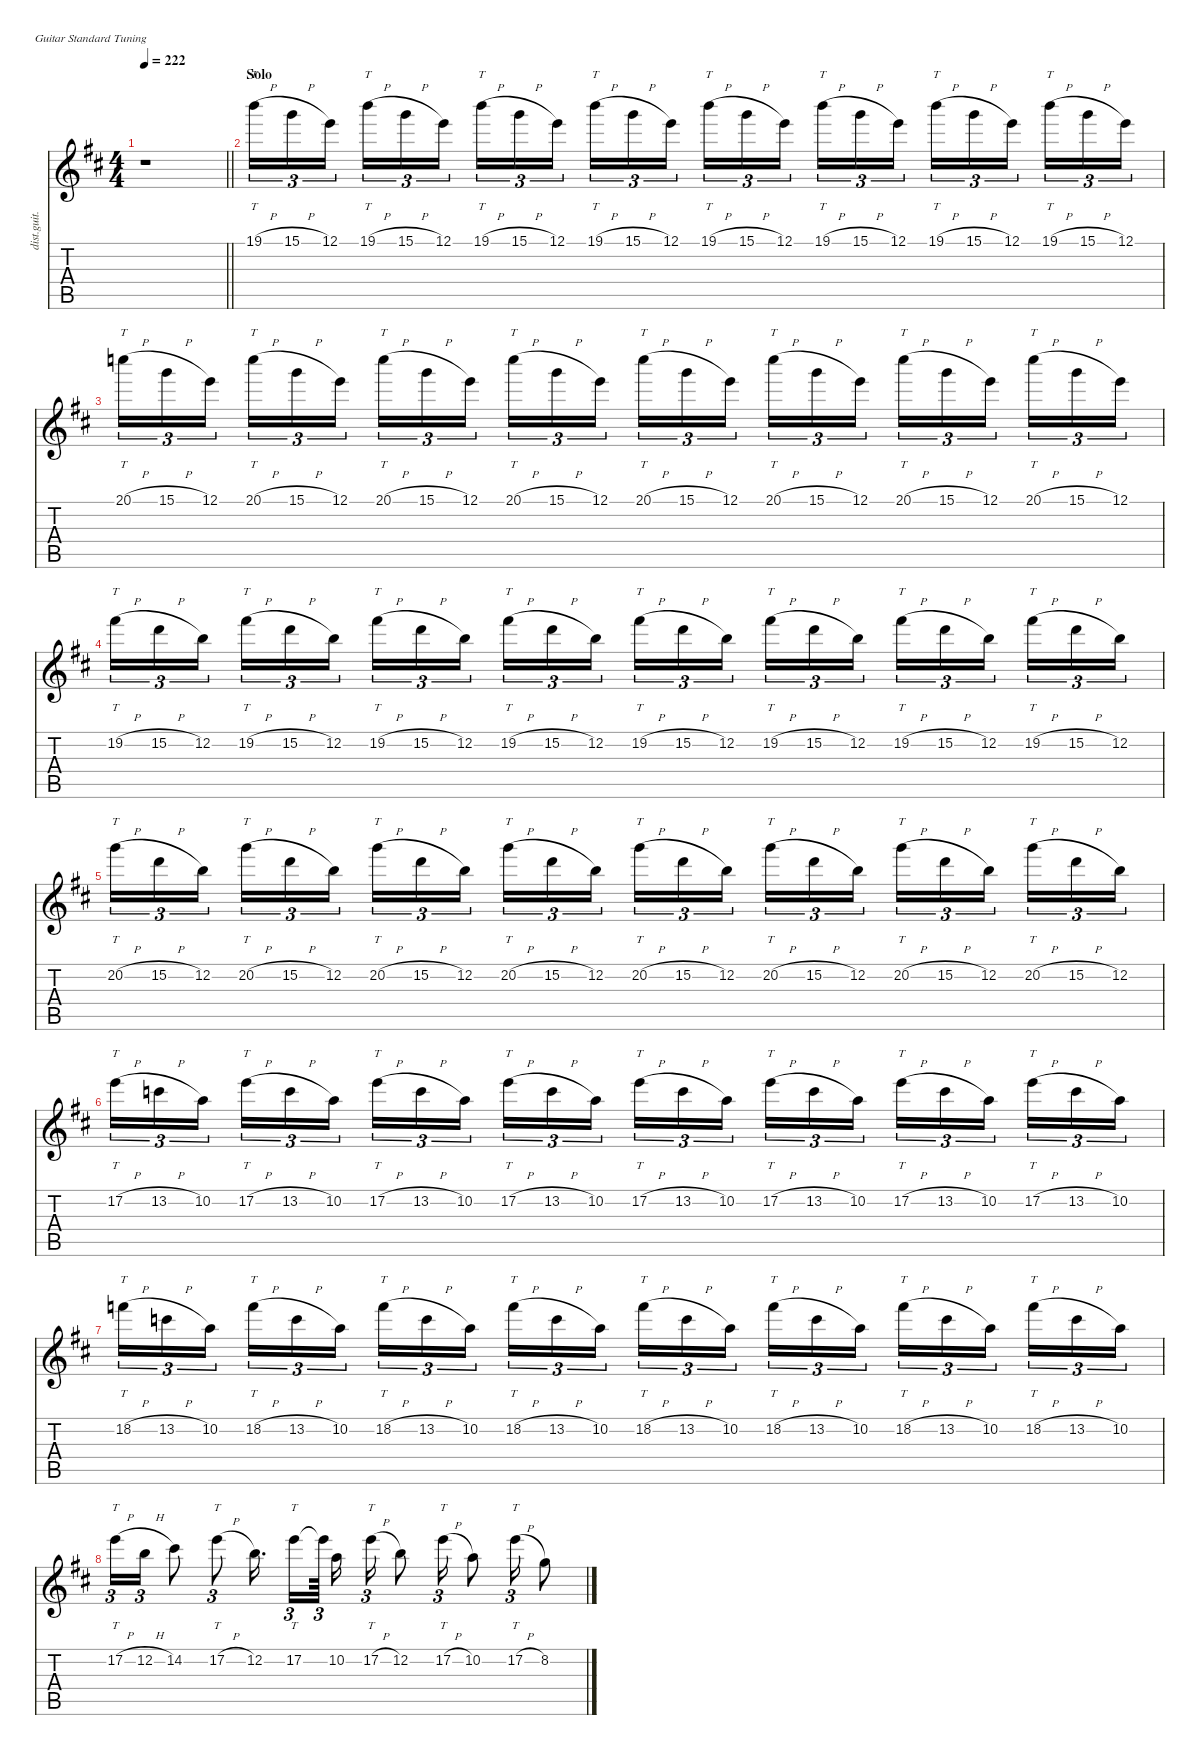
\defaultSystemsLayout 4
\hideDynamics
\bracketExtendMode nobrackets
\otherSystemsTrackNameOrientation horizontal
\track ("Kirk Hammett (Lead)" "dist.guit.") {defaultSystemsLayout 8 instrument distortionguitar}
\staff {score tabs}
\tuning (E4 B3 G3 D3 A2 E2)
\ts (4 4)
\tempo 222
\clef g2
\barLineRight lightlight
\ks bminor
r.1{dy f beam Down} |
\section ("" "Solo")
19.1{h acc forcenatural}.16{tt tu (3 2) dy fff beam Down} 15.1{h acc forcenatural}.16{tu (3 2) beam Down} 12.1{acc forcenatural}.16{tu (3 2) beam Down} 19.1{h acc forcenatural}.16{tt tu (3 2) beam Down} 15.1{h acc forcenatural}.16{tu (3 2) beam Down} 12.1{acc forcenatural}.16{tu (3 2) beam Down} 19.1{h acc forcenatural}.16{tt tu (3 2) beam Down} 15.1{h acc forcenatural}.16{tu (3 2) beam Down} 12.1{acc forcenatural}.16{tu (3 2) beam Down} 19.1{h acc forcenatural}.16{tt tu (3 2) beam Down} 15.1{h acc forcenatural}.16{tu (3 2) beam Down} 12.1{acc forcenatural}.16{tu (3 2) beam Down} 19.1{h acc forcenatural}.16{tt tu (3 2) beam Down} 15.1{h acc forcenatural}.16{tu (3 2) beam Down} 12.1{acc forcenatural}.16{tu (3 2) beam Down} 19.1{h acc forcenatural}.16{tt tu (3 2) beam Down} 15.1{h acc forcenatural}.16{tu (3 2) beam Down} 12.1{acc forcenatural}.16{tu (3 2) beam Down} 19.1{h acc forcenatural}.16{tt tu (3 2) beam Down} 15.1{h acc forcenatural}.16{tu (3 2) beam Down} 12.1{acc forcenatural}.16{tu (3 2) beam Down} 19.1{h acc forcenatural}.16{tt tu (3 2) beam Down} 15.1{h acc forcenatural}.16{tu (3 2) beam Down} 12.1{acc forcenatural}.16{tu (3 2) beam Down} |
20.1{h acc forcenatural}.16{tt tu (3 2) beam Down} 15.1{h acc forcenatural}.16{tu (3 2) beam Down} 12.1{acc forcenatural}.16{tu (3 2) beam Down} 20.1{h acc forcenatural}.16{tt tu (3 2) beam Down} 15.1{h acc forcenatural}.16{tu (3 2) beam Down} 12.1{acc forcenatural}.16{tu (3 2) beam Down} 20.1{h acc forcenatural}.16{tt tu (3 2) beam Down} 15.1{h acc forcenatural}.16{tu (3 2) beam Down} 12.1{acc forcenatural}.16{tu (3 2) beam Down} 20.1{h acc forcenatural}.16{tt tu (3 2) beam Down} 15.1{h acc forcenatural}.16{tu (3 2) beam Down} 12.1{acc forcenatural}.16{tu (3 2) beam Down} 20.1{h acc forcenatural}.16{tt tu (3 2) beam Down} 15.1{h acc forcenatural}.16{tu (3 2) beam Down} 12.1{acc forcenatural}.16{tu (3 2) beam Down} 20.1{h acc forcenatural}.16{tt tu (3 2) beam Down} 15.1{h acc forcenatural}.16{tu (3 2) beam Down} 12.1{acc forcenatural}.16{tu (3 2) beam Down} 20.1{h acc forcenatural}.16{tt tu (3 2) beam Down} 15.1{h acc forcenatural}.16{tu (3 2) beam Down} 12.1{acc forcenatural}.16{tu (3 2) beam Down} 20.1{h acc forcenatural}.16{tt tu (3 2) beam Down} 15.1{h acc forcenatural}.16{tu (3 2) beam Down} 12.1{acc forcenatural}.16{tu (3 2) beam Down} |
19.2{h acc #}.16{tt tu (3 2) beam Down} 15.2{h acc forcenatural}.16{tu (3 2) beam Down} 12.2{acc forcenatural}.16{tu (3 2) beam Down} 19.2{h acc #}.16{tt tu (3 2) beam Down} 15.2{h acc forcenatural}.16{tu (3 2) beam Down} 12.2{acc forcenatural}.16{tu (3 2) beam Down} 19.2{h acc #}.16{tt tu (3 2) beam Down} 15.2{h acc forcenatural}.16{tu (3 2) beam Down} 12.2{acc forcenatural}.16{tu (3 2) beam Down} 19.2{h acc #}.16{tt tu (3 2) beam Down} 15.2{h acc forcenatural}.16{tu (3 2) beam Down} 12.2{acc forcenatural}.16{tu (3 2) beam Down} 19.2{h acc #}.16{tt tu (3 2) beam Down} 15.2{h acc forcenatural}.16{tu (3 2) beam Down} 12.2{acc forcenatural}.16{tu (3 2) beam Down} 19.2{h acc #}.16{tt tu (3 2) beam Down} 15.2{h acc forcenatural}.16{tu (3 2) beam Down} 12.2{acc forcenatural}.16{tu (3 2) beam Down} 19.2{h acc #}.16{tt tu (3 2) beam Down} 15.2{h acc forcenatural}.16{tu (3 2) beam Down} 12.2{acc forcenatural}.16{tu (3 2) beam Down} 19.2{h acc #}.16{tt tu (3 2) beam Down} 15.2{h acc forcenatural}.16{tu (3 2) beam Down} 12.2{acc forcenatural}.16{tu (3 2) beam Down} |
20.2{h acc forcenatural}.16{tt tu (3 2) beam Down} 15.2{h acc forcenatural}.16{tu (3 2) beam Down} 12.2{acc forcenatural}.16{tu (3 2) beam Down} 20.2{h acc forcenatural}.16{tt tu (3 2) beam Down} 15.2{h acc forcenatural}.16{tu (3 2) beam Down} 12.2{acc forcenatural}.16{tu (3 2) beam Down} 20.2{h acc forcenatural}.16{tt tu (3 2) beam Down} 15.2{h acc forcenatural}.16{tu (3 2) beam Down} 12.2{acc forcenatural}.16{tu (3 2) beam Down} 20.2{h acc forcenatural}.16{tt tu (3 2) beam Down} 15.2{h acc forcenatural}.16{tu (3 2) beam Down} 12.2{acc forcenatural}.16{tu (3 2) beam Down} 20.2{h acc forcenatural}.16{tt tu (3 2) beam Down} 15.2{h acc forcenatural}.16{tu (3 2) beam Down} 12.2{acc forcenatural}.16{tu (3 2) beam Down} 20.2{h acc forcenatural}.16{tt tu (3 2) beam Down} 15.2{h acc forcenatural}.16{tu (3 2) beam Down} 12.2{acc forcenatural}.16{tu (3 2) beam Down} 20.2{h acc forcenatural}.16{tt tu (3 2) beam Down} 15.2{h acc forcenatural}.16{tu (3 2) beam Down} 12.2{acc forcenatural}.16{tu (3 2) beam Down} 20.2{h acc forcenatural}.16{tt tu (3 2) beam Down} 15.2{h acc forcenatural}.16{tu (3 2) beam Down} 12.2{acc forcenatural}.16{tu (3 2) beam Down} |
17.2{h acc forcenatural}.16{tt tu (3 2) beam Down} 13.2{h acc forcenatural}.16{tu (3 2) beam Down} 10.2{acc forcenatural}.16{tu (3 2) beam Down} 17.2{h acc forcenatural}.16{tt tu (3 2) beam Down} 13.2{h acc forcenatural}.16{tu (3 2) beam Down} 10.2{acc forcenatural}.16{tu (3 2) beam Down} 17.2{h acc forcenatural}.16{tt tu (3 2) beam Down} 13.2{h acc forcenatural}.16{tu (3 2) beam Down} 10.2{acc forcenatural}.16{tu (3 2) beam Down} 17.2{h acc forcenatural}.16{tt tu (3 2) beam Down} 13.2{h acc forcenatural}.16{tu (3 2) beam Down} 10.2{acc forcenatural}.16{tu (3 2) beam Down} 17.2{h acc forcenatural}.16{tt tu (3 2) beam Down} 13.2{h acc forcenatural}.16{tu (3 2) beam Down} 10.2{acc forcenatural}.16{tu (3 2) beam Down} 17.2{h acc forcenatural}.16{tt tu (3 2) beam Down} 13.2{h acc forcenatural}.16{tu (3 2) beam Down} 10.2{acc forcenatural}.16{tu (3 2) beam Down} 17.2{h acc forcenatural}.16{tt tu (3 2) beam Down} 13.2{h acc forcenatural}.16{tu (3 2) beam Down} 10.2{acc forcenatural}.16{tu (3 2) beam Down} 17.2{h acc forcenatural}.16{tt tu (3 2) beam Down} 13.2{h acc forcenatural}.16{tu (3 2) beam Down} 10.2{acc forcenatural}.16{tu (3 2) beam Down} |
18.2{h acc forcenatural}.16{tt tu (3 2) beam Down} 13.2{h acc forcenatural}.16{tu (3 2) beam Down} 10.2{acc forcenatural}.16{tu (3 2) beam Down} 18.2{h acc forcenatural}.16{tt tu (3 2) beam Down} 13.2{h acc forcenatural}.16{tu (3 2) beam Down} 10.2{acc forcenatural}.16{tu (3 2) beam Down} 18.2{h acc forcenatural}.16{tt tu (3 2) beam Down} 13.2{h acc forcenatural}.16{tu (3 2) beam Down} 10.2{acc forcenatural}.16{tu (3 2) beam Down} 18.2{h acc forcenatural}.16{tt tu (3 2) beam Down} 13.2{h acc forcenatural}.16{tu (3 2) beam Down} 10.2{acc forcenatural}.16{tu (3 2) beam Down} 18.2{h acc forcenatural}.16{tt tu (3 2) beam Down} 13.2{h acc forcenatural}.16{tu (3 2) beam Down} 10.2{acc forcenatural}.16{tu (3 2) beam Down} 18.2{h acc forcenatural}.16{tt tu (3 2) beam Down} 13.2{h acc forcenatural}.16{tu (3 2) beam Down} 10.2{acc forcenatural}.16{tu (3 2) beam Down} 18.2{h acc forcenatural}.16{tt tu (3 2) beam Down} 13.2{h acc forcenatural}.16{tu (3 2) beam Down} 10.2{acc forcenatural}.16{tu (3 2) beam Down} 18.2{h acc forcenatural}.16{tt tu (3 2) beam Down} 13.2{h acc forcenatural}.16{tu (3 2) beam Down} 10.2{acc forcenatural}.16{tu (3 2) beam Down} |
17.2{h acc forcenatural}.16{tt tu (3 2) beam Down} 12.2{h acc forcenatural}.16{tu (3 2) beam Down} 14.2{acc #}.8{beam Down} 17.2{h acc forcenatural}.8{tt tu (3 2) beam Down} 12.2{acc forcenatural}.16{d beam Down} 17.2{acc forcenatural}.16{tt tu (3 2) beam Down} 17.2{t acc forcenatural}.64{tu (3 2) beam Down} 10.2{acc forcenatural}.16{beam Down} 17.2{h acc forcenatural}.16{tt tu (3 2) beam Down} 12.2{acc forcenatural}.8{beam Down} 17.2{h acc forcenatural}.16{tt tu (3 2) beam Down} 10.2{acc forcenatural}.8{beam Down} 17.2{h acc forcenatural}.16{tt tu (3 2) beam Down} 8.2{acc forcenatural}.8{beam Down}
